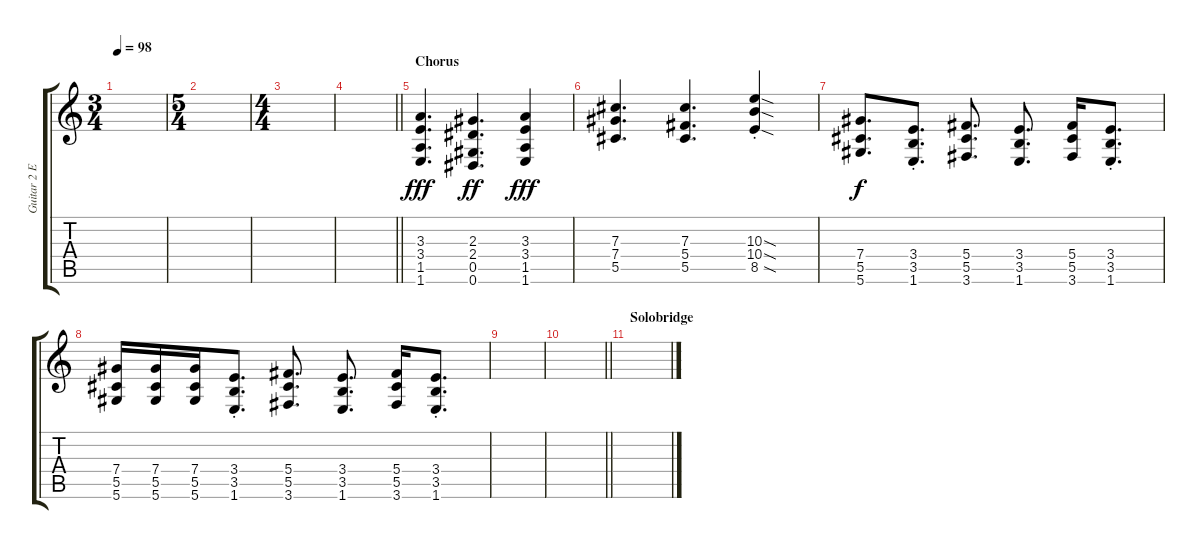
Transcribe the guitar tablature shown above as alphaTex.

\track ("Guitar 2 Effects" "Guitar 2 E") {instrument distortionguitar}
\staff {score tabs}
\tuning (Eb4 Bb3 Gb3 Db3 Ab2 Eb2) {hide}
\ts (3 4)
\tempo 98
\clef g2
\ks c
|
\ts (5 4)
|
\ts (4 4)
|
\barLineRight lightlight
|
\section ("" "Chorus")
(3.3 3.4 1.5 1.6).4{d dy fff} (2.3 2.4 0.5 0.6).4{d dy ff} (3.3 3.4 1.5 1.6).4{dy fff} |
(7.3 7.4 5.5).4{d} (7.3 5.4 5.5).4{d} (10.3{sod st} 10.4{sod st} 8.5{sod st}).4 |
(7.4 5.5 5.6).8{d dy f} (3.4{st} 3.5{st} 1.6{st}).8{d} (5.4 5.5 3.6).8{d} (3.4 3.5 1.6).8{d} (5.4 5.5 3.6).16 (3.4{st} 3.5{st} 1.6{st}).8{d} |
(7.4 5.5 5.6).16 (7.4 5.5 5.6).16 (7.4 5.5 5.6).16 (3.4{st} 3.5{st} 1.6{st}).8{d} (5.4 5.5 3.6).8{d} (3.4 3.5 1.6).8{d} (5.4 5.5 3.6).16 (3.4{st} 3.5{st} 1.6{st}).8{d} |
|
\barLineRight lightlight
|
\section ("" "Solobridge")
